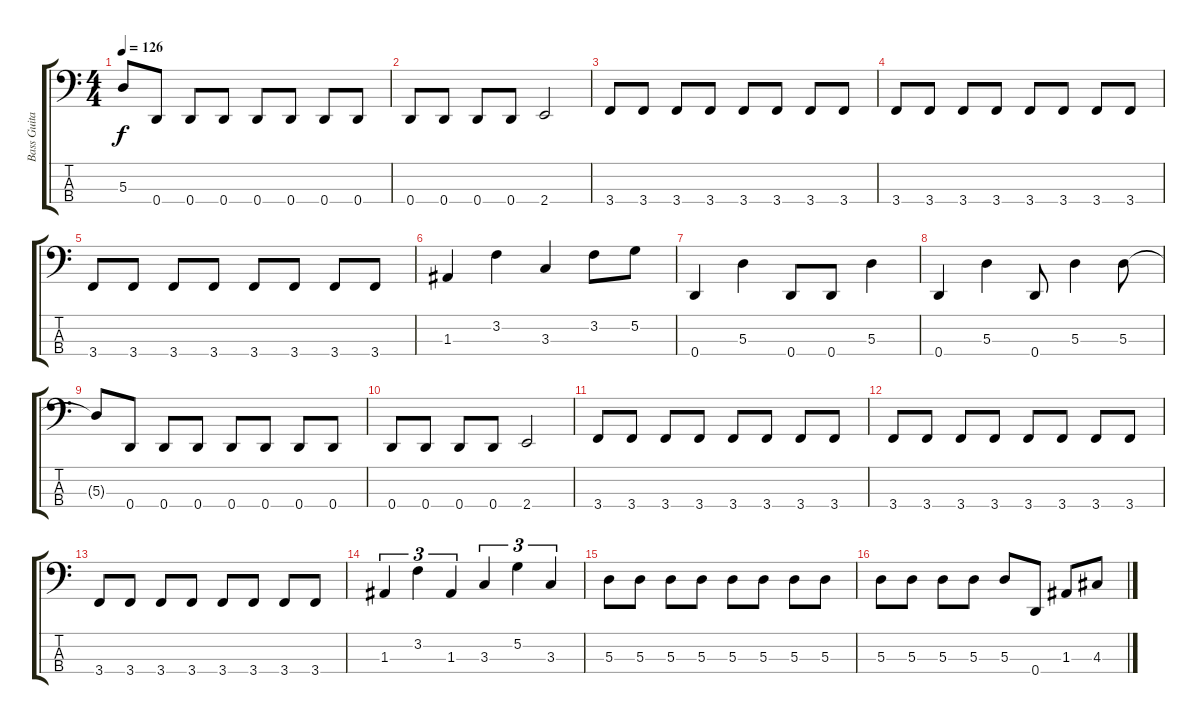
\track ("Bass Guitar" "Bass Guita") {instrument electricbasspick}
\staff {score tabs}
\tuning (G2 D2 A1 D1) {hide}
\ts (4 4)
\tempo 126
\clef f4
\ks c
5.3{t}.8{dy f} 0.4.8 0.4.8 0.4.8 0.4.8 0.4.8 0.4.8 0.4.8 |
0.4.8 0.4.8 0.4.8 0.4.8 2.4.2 |
3.4.8 3.4.8 3.4.8 3.4.8 3.4.8 3.4.8 3.4.8 3.4.8 |
3.4.8 3.4.8 3.4.8 3.4.8 3.4.8 3.4.8 3.4.8 3.4.8 |
3.4.8 3.4.8 3.4.8 3.4.8 3.4.8 3.4.8 3.4.8 3.4.8 |
1.3.4 3.2.4 3.3.4 3.2.8 5.2.8 |
0.4.4 5.3.4 0.4.8 0.4.8 5.3.4 |
0.4.4 5.3.4 0.4.8 5.3.4 5.3.8 |
5.3{t}.8 0.4.8 0.4.8 0.4.8 0.4.8 0.4.8 0.4.8 0.4.8 |
0.4.8 0.4.8 0.4.8 0.4.8 2.4.2 |
3.4.8 3.4.8 3.4.8 3.4.8 3.4.8 3.4.8 3.4.8 3.4.8 |
3.4.8 3.4.8 3.4.8 3.4.8 3.4.8 3.4.8 3.4.8 3.4.8 |
3.4.8 3.4.8 3.4.8 3.4.8 3.4.8 3.4.8 3.4.8 3.4.8 |
1.3.4{tu (3 2)} 3.2.4{tu (3 2)} 1.3.4{tu (3 2)} 3.3.4{tu (3 2)} 5.2.4{tu (3 2)} 3.3.4{tu (3 2)} |
5.3.8 5.3.8 5.3.8 5.3.8 5.3.8 5.3.8 5.3.8 5.3.8 |
5.3.8 5.3.8 5.3.8 5.3.8 5.3.8 0.4.8 1.3.8 4.3.8
